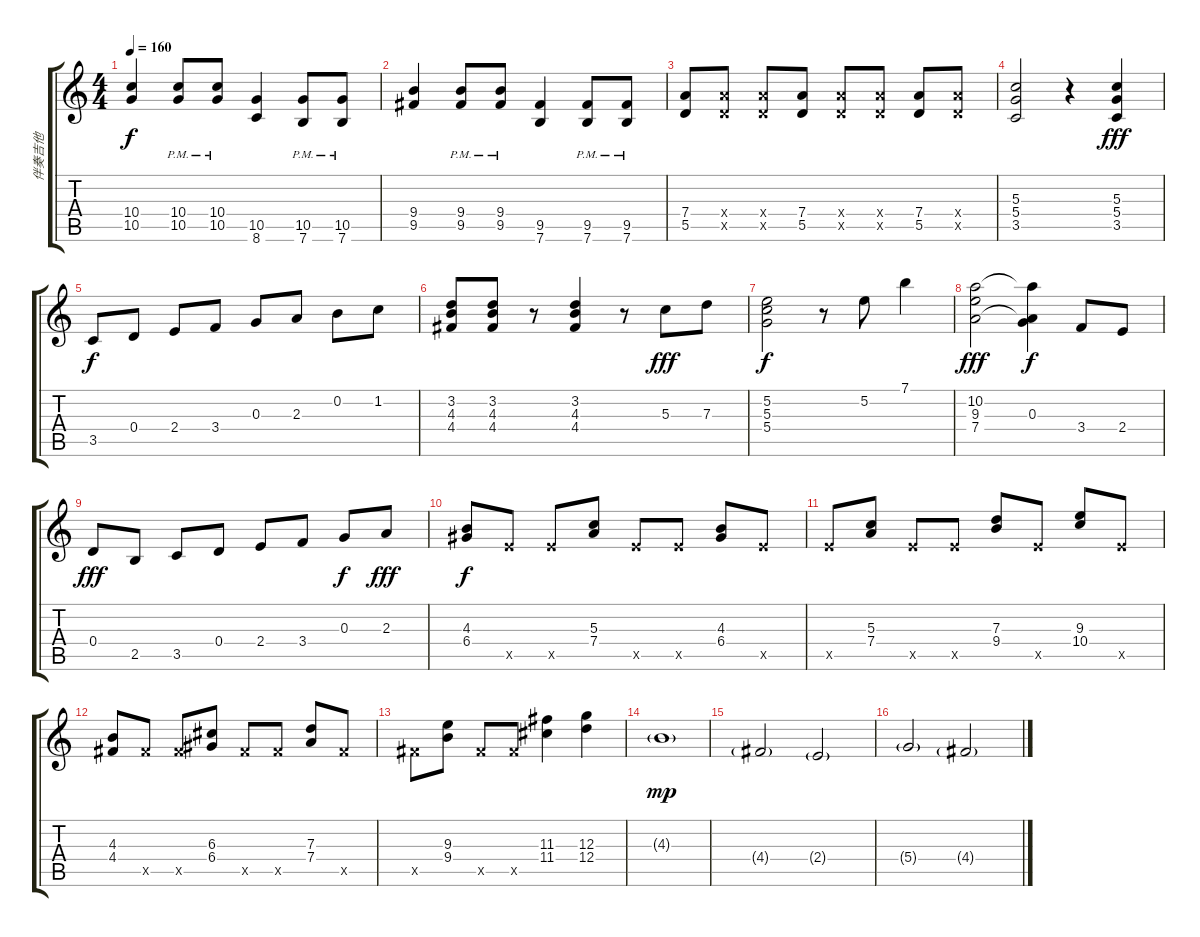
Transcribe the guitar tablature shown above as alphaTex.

\track ("伴奏吉他" "伴奏吉他") {instrument overdrivenguitar}
\staff {score tabs}
\tuning (E4 B3 G3 D3 A2 E2) {hide}
\ts (4 4)
\tempo 160
\clef g2
\ks c
(10.4 10.5).4{dy f} (10.4{pm} 10.5{pm}).8 (10.4{pm} 10.5{pm}).8 (10.5 8.6).4 (10.5{pm} 7.6{pm}).8 (10.5{pm} 7.6{pm}).8 |
(9.4 9.5).4 (9.4{pm} 9.5{pm}).8 (9.4{pm} 9.5{pm}).8 (9.5 7.6).4 (9.5{pm} 7.6{pm}).8 (9.5{pm} 7.6{pm}).8 |
(7.4 5.5).8 (7.4{x} 5.5{x}).8 (7.4{x} 5.5{x}).8 (7.4 5.5).8 (7.4{x} 5.5{x}).8 (7.4{x} 5.5{x}).8 (7.4 5.5).8 (7.4{x} 5.5{x}).8 |
(5.3 5.4 3.5).2 r.4 (5.3 5.4 3.5).4{dy fff} |
3.5.8{dy f} 0.4.8 2.4.8 3.4.8 0.3.8 2.3.8 0.2.8 1.2.8 |
(3.2 4.3 4.4).8 (3.2 4.3 4.4).8 r.8 (3.2 4.3 4.4).4 r.8 5.3.8{dy fff} 7.3.8 |
(5.2 5.3 5.4).2{dy f} r.8 5.2.8 7.1.4 |
(10.2 9.3 7.4).2{dy fff} (10.2{t} 0.3 7.4{t}).4{dy f} 3.4.8 2.4.8 |
0.4.8{dy fff} 2.5.8 3.5.8 0.4.8 2.4.8 3.4.8 0.3.8{dy f} 2.3.8{dy fff} |
(4.3 6.4).8{dy f} 7.5{x}.8 7.5{x}.8 (5.3 7.4).8 7.5{x}.8 7.5{x}.8 (4.3 6.4).8 7.5{x}.8 |
7.5{x}.8 (5.3 7.4).8 7.5{x}.8 7.5{x}.8 (7.3 9.4).8 7.5{x}.8 (9.3 10.4).8 7.5{x}.8 |
(4.3 4.4).8 9.5{x}.8 9.5{x}.8 (6.3 6.4).8 9.5{x}.8 9.5{x}.8 (7.3 7.4).8 9.5{x}.8 |
9.5{x}.8 (9.3 9.4).8 9.5{x}.8 9.5{x}.8 (11.3 11.4).4 (12.3 12.4).4 |
4.3{g}.1{dy mp} |
4.4{g}.2 2.4{g}.2 |
5.4{g}.2 4.4{g}.2
